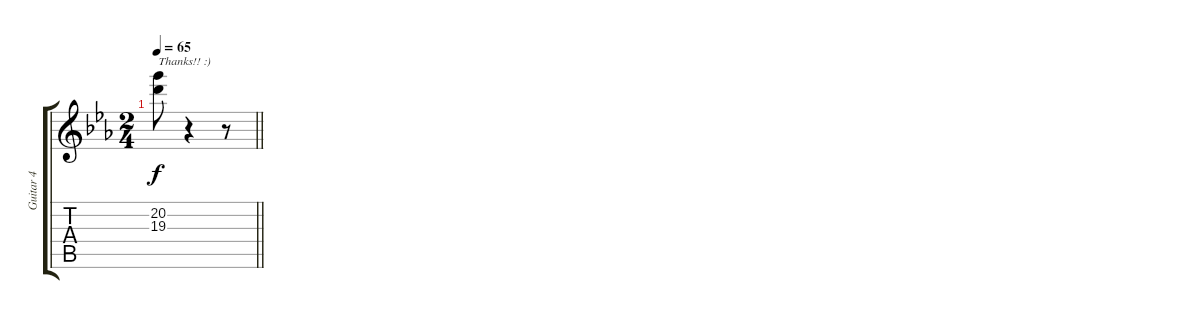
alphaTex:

\track ("Guitar 4" "Guitar 4") {instrument electricguitarclean}
\staff {score tabs}
\tuning (E4 B3 G3 D3 A2 E2) {hide}
\ts (2 4)
\tempo 65
\clef g2
\barLineRight lightlight
\ks eb
(20.2{t} 19.3{t}).8{txt "Thanks!! :)" dy f} r.4 r.8
